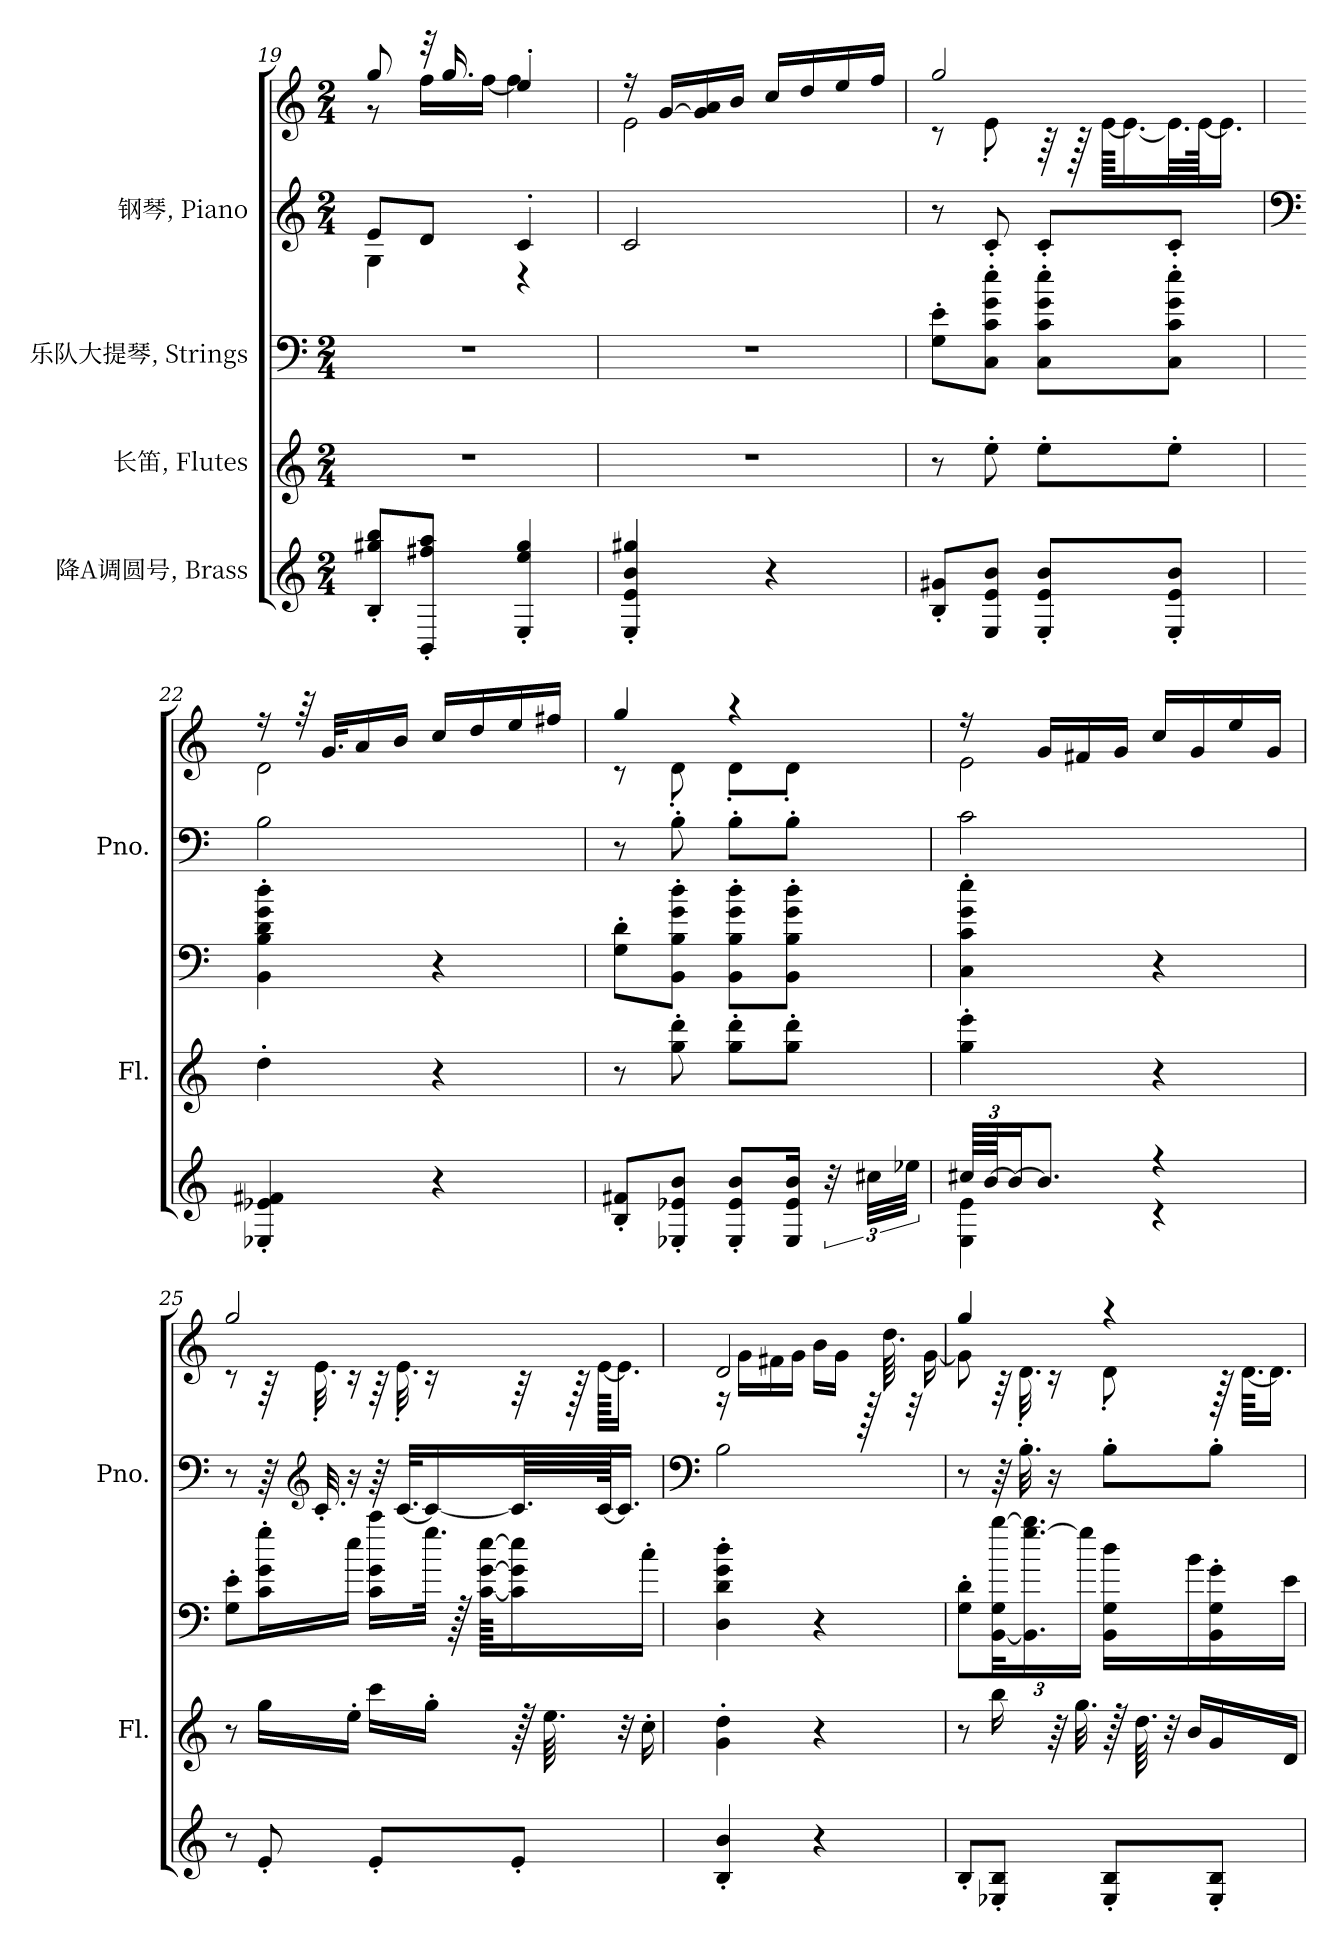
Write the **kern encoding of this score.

**kern	**kern	**kern	**kern	**kern
*part4	*part3	*part2	*part1	*part1
*staff5	*staff4	*staff3	*staff2	*staff1
*I"降A调圆号, Brass	*I"长笛, Flutes	*I"乐队大提琴, Strings	*I"钢琴, Piano	*
*	*I'Fl.	*	*I'Pno.	*
!!LO:LB:g=z
*clefG2	*clefG2	*clefF4	*clefG2	*clefG2
*ITrd2c4	*	*	*	*
*k[b-e-a-d-]	*k[]	*k[]	*k[]	*k[]
*M2/4	*M2/4	*M2/4	*M2/4	*M2/4
=19	=19	=19	=19	=19
*	*	*	*^	*^
8G/' 8een/' 8gg/'L	2r	2r	8e/L	4G\	8gg/	8r
8GG/' 8ddn/' 8ff/'J	.	.	8d/J	.	32r	16ff\LL
.	.	.	.	.	16.gg/	.
.	.	.	.	.	.	[16ff\JJ
4C/' 4cc/' 4ee/'	.	.	4c'/	4r	4ee'/	4ff\]
*	*	*	*v	*v	*	*
=20	=20	=20	=20	=20	=20
4C/' 4c/' 4g/' 4een/'	2r	2r	2c/	16r	2e\
.	.	.	.	[16g/LL	.
.	.	.	.	16g/] 16a/	.
.	.	.	.	16b/JJ	.
4r	.	.	.	16cc/LL	.
.	.	.	.	16dd/	.
.	.	.	.	16ee/	.
.	.	.	.	16ff/JJ	.
=21	=21	=21	=21	=21	=21
8G/' 8en/'L	8r	8G\' 8e\'L	8r	2gg/	8r
8C/ 8c/ 8g/J	8ee'\	8C\' 8c\' 8g\' 8ee\'J	8c'/	.	8e'\
8C/' 8c/' 8g/'L	8ee'\L	8C\' 8c\' 8g\' 8ee\'L	8c'/L	.	64r
.	.	.	.	.	128r
.	.	.	.	.	[128e\KKKLL
.	.	.	.	.	16.e\_
8C/' 8c/' 8g/'J	8ee'\J	8C\' 8c\' 8g\' 8ee\'J	8c'/J	.	64.e\LL]
.	.	.	.	.	[128e\JJK
.	.	.	.	.	16.e\JJ]
!!LO:PB:g=z	!!
=22	=22	=22	=22	=22	=22
*	*	*	*clefF4	*	*
4C-X/' 4c-X/' 4dn/'	4dd'\	4BB\' 4B\' 4d\' 4g\' 4dd\'	2B\	16r	2d\
.	.	.	.	64r	.
.	.	.	.	32.g/KLL	.
.	.	.	.	16a/	.
.	.	.	.	16b/JJ	.
4r	4r	4r	.	16cc/LL	.
.	.	.	.	16dd/	.
.	.	.	.	16ee/	.
.	.	.	.	16ff#X/JJ	.
=23	=23	=23	=23	=23	=23
8G/' 8dn/'L	8r	8G\' 8d\'L	8r	4gg/	8r
8C-X/' 8c-X/' 8g/'J	8gg\' 8ddd\'	8BB\' 8B\' 8g\' 8dd\'J	8B'\	.	8d'\
8C-/' 8c-/' 8g/'L	8gg\' 8ddd\'L	8BB\' 8B\' 8g\' 8dd\'L	8B'\L	4r	8d'\L
16C-/ 16c-/ 16g/Jk	8gg\' 8ddd\'J	8BB\' 8B\' 8g\' 8dd\'J	8B'\J	.	8d'\J
48r	.	.	.	.	.
48an\LLL	.	.	.	.	.
48cc-X\JJJ	.	.	.	.	.
=24	=24	=24	=24	=24	=24
*Xbrackettup	*	*	*	*	*
*^	*	*	*	*	*
96an/LLLL	4C\ 4c\	4gg\' 4eee\'	4C\' 4c\' 4g\' 4ee\'	2c\	16r	2e\
[96g/JJ	.	.	.	.	.	.
24g/J_	.	.	.	.	.	.
8.g/J]	.	.	.	.	16g/LL	.
.	.	.	.	.	16f#X/	.
.	.	.	.	.	16g/JJ	.
4r	4r	4r	4r	.	16cc/LL	.
.	.	.	.	.	16g/	.
.	.	.	.	.	16ee/	.
.	.	.	.	.	16g/JJ	.
*v	*v	*	*	*	*	*
!!LO:LB:g=z	!!
=25	=25	=25	=25	=25	=25
8r	8r	8G\' 8e\'L	8r	2gg/	8r
8c'/	16gg\LL	16c\' 16g\' 16gg\'L	64r	.	64r
*	*	*	*clefG2	*	*
.	.	.	32.c'/	.	32.e'\
.	16ee'\JJ	16ee\JJ	16r	.	16r
8c'/L	16ccc\LL	16c\ 16g\ 16ccc\LL	64r	.	64r
.	.	.	[32.c/KLL	.	32.e'\
.	16gg'\JJ	32.gg\JJk	16c/_	.	16r
.	.	128r	.	.	.
.	.	[128c\ [128g\ [128ee\KKKLL	.	.	.
8c'/J	128r	16c\] 16g\] 16ee\]	64.c/LL]	.	64r
.	64.ee\	.	.	.	.
.	.	.	.	.	128r
.	.	.	[128c/JJK	.	[128e\KKKLL
.	32r	.	16.c/JJ]	.	16.e\JJ]
.	16cc'\	16cc'\JJ	.	.	.
=26	=26	=26	=26	=26	=26
*	*	*	*clefF4	*	*
4G/' 4g/'	4g\' 4dd\'	4D\' 4d\' 4g\' 4dd\'	2B\	2d/	16r
.	.	.	.	.	16g\LL
.	.	.	.	.	16f#X\
.	.	.	.	.	16g\JJ
4r	4r	4r	.	.	16b\LL
.	.	.	.	.	16g\JJ
.	.	.	.	.	128r
.	.	.	.	.	64.dd\
.	.	.	.	.	32r
.	.	.	.	.	[16g\
!!LO:PB:g=z	!!
=27	=27	=27	=27	=27	=27
8G'/L	8r	8G\' 8d\'L	8r	4gg/	8g\]
*	*	*Xbrackettup	*	*	*
8C-X/' 8G/'J	16bb\	[48BB\ 48G\ [48bb\KL	64r	.	64r
.	.	.	32.B'\	.	32.d'\
.	.	24.BB\] [24.gg\ 24.bb\]	.	.	.
.	64r	.	16r	.	16r
.	32.gg\	.	.	.	.
.	.	24gg\JJ]	.	.	.
8C-/' 8G/'L	128r	16BB\ 16G\ 16dd\LL	8B'\L	4r	8d'\
.	64.dd\	.	.	.	.
.	32r	.	.	.	.
.	16b/LL	16b\	.	.	.
8C-/' 8G/'J	16g/	16BB\' 16G\' 16g\'	8B'\J	.	128r
.	.	.	.	.	[64.d\KKLL
.	.	.	.	.	16.d\JJ]
.	16d/JJ	16e\JJ	.	.	.
*	*	*	*	*v	*v
=	=	=	=	=
*-	*-	*-	*-	*-
